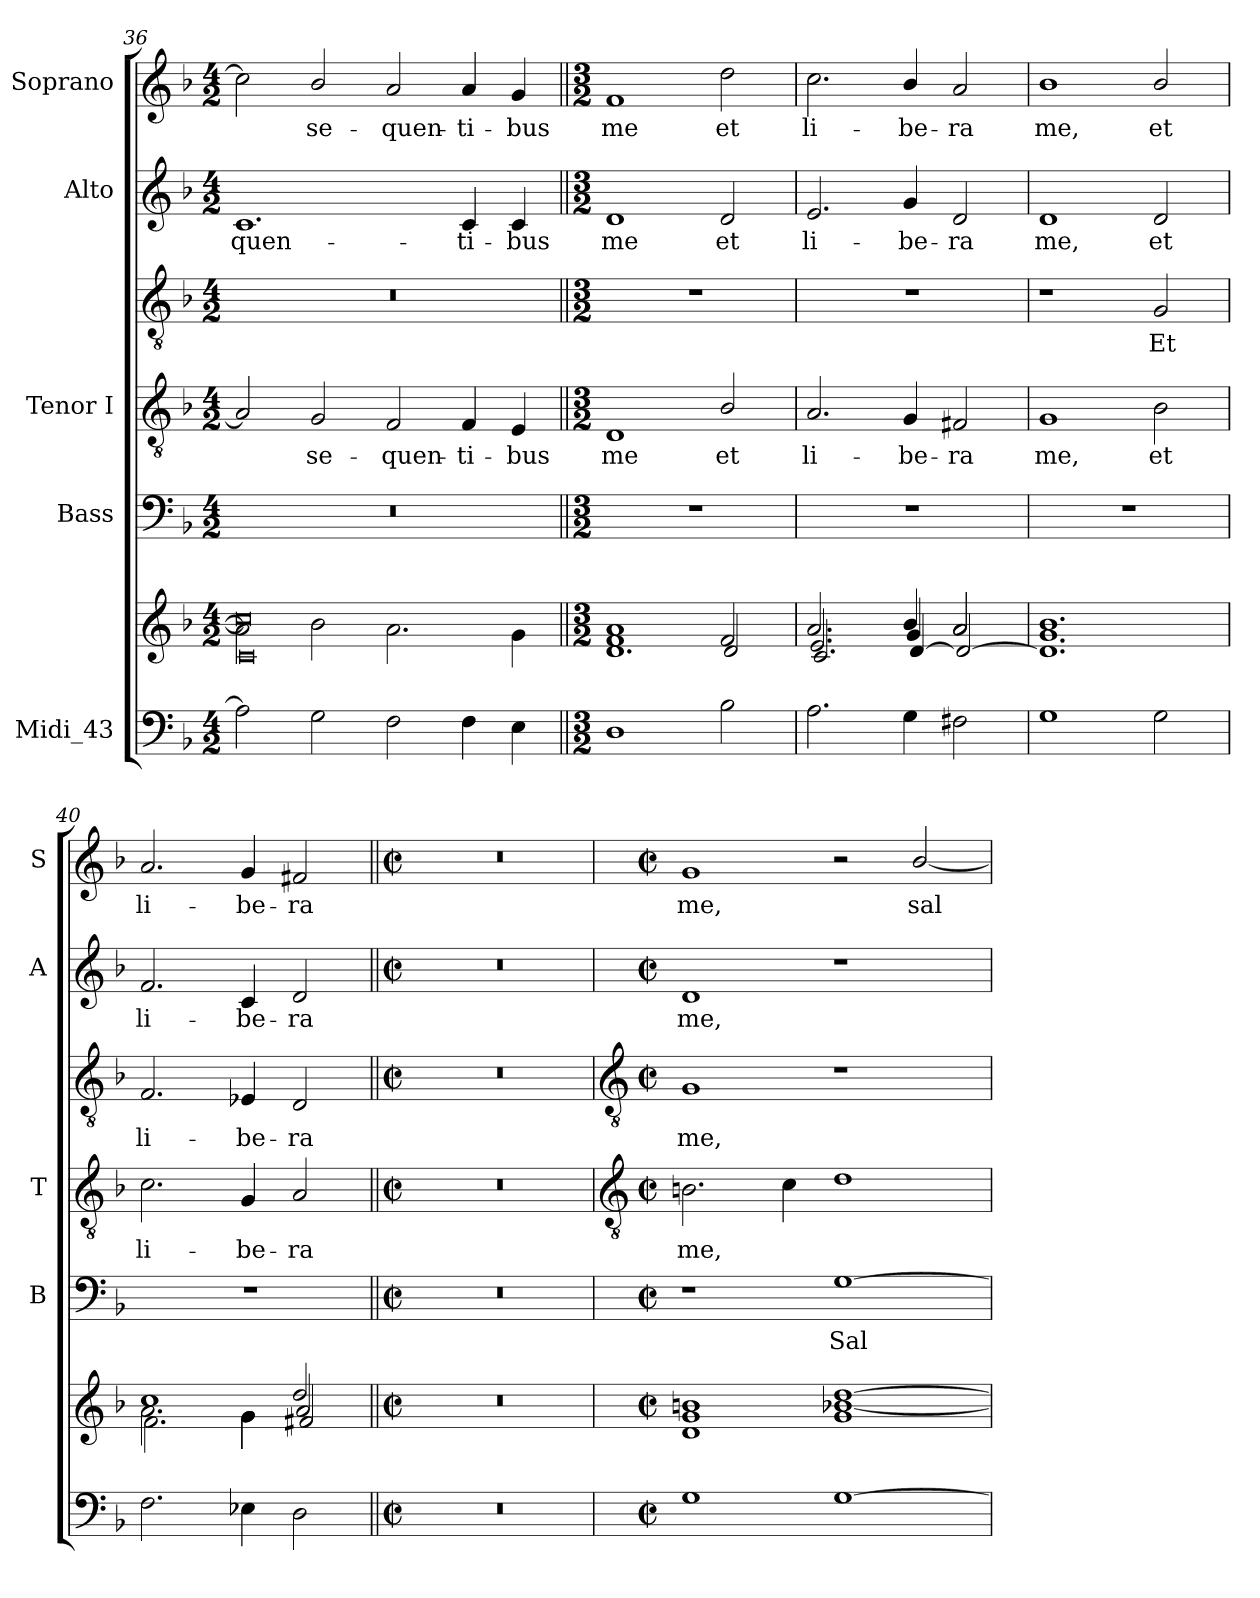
**kern	**kern	**kern	**text	**kern	**text	**kern	**text	**kern	**text	**kern	**text
*part5	*part5	*part4	*part4	*part3	*part3	*part3	*part3	*part2	*part2	*part1	*part1
*staff7	*staff6	*staff5	*staff5	*staff4	*staff4	*staff3	*staff3	*staff2	*staff2	*staff1	*staff1
*I"Midi_43	*	*I"Bass	*	*I"Tenor I	*	*	*	*I"Alto	*	*I"Soprano	*
*	*	*I'B	*	*I'T	*	*	*	*I'A	*	*I'S	*
!!LO:LB:g=z
*clefF4	*clefG2	*clefF4	*	*clefGv2	*	*clefGv2	*	*clefG2	*	*clefG2	*
*k[b-]	*k[b-]	*k[b-]	*	*k[b-]	*	*k[b-]	*	*k[b-]	*	*k[b-]	*
*F:	*F:	*F:	*	*F:	*	*F:	*	*F:	*	*F:	*
*M4/2	*M4/2	*M4/2	*	*M4/2	*	*M4/2	*	*M4/2	*	*M4/2	*
=36	=36	=36	=36	=36	=36	=36	=36	=36	=36	=36	=36
*	*^	*	*	*	*	*	*	*	*	*	*
*	*	*^	*	*	*	*	*	*	*	*	*	*
!	!	!	!	!	!	!	!	!	!	!	!LO:LY:b	!	!
2A]	0cc/]	2a\]	0c\	0r	.	2A]	.	0r	.	1.c	-quen-	2cc]	.
!	!	!	!	!	!	!	!LO:LY:b	!	!	!	!	!	!LO:LY:b
2G	.	2b-\	.	.	.	2G	se-	.	.	.	.	2b-/	se-
!	!	!	!	!	!	!	!LO:LY:b	!	!	!	!	!	!LO:LY:b
2F	.	2.a\	.	.	.	2F	-quen-	.	.	.	.	2a	-quen-
!	!	!	!	!	!	!	!LO:LY:b	!	!	!	!LO:LY:b	!	!LO:LY:b
4F	.	.	.	.	.	4F	-ti-	.	.	4c	-ti-	4a	-ti-
!	!	!	!	!	!	!	!LO:LY:b	!	!	!	!LO:LY:b	!	!LO:LY:b
4E	.	4g\	.	.	.	4E	-bus	.	.	4c	-bus	4g	-bus
=37||	=37||	=37||	=37||	=37||	=37||	=37||	=37||	=37||	=37||	=37||	=37||	=37||	=37||
*M3/2	*M3/2	*	*	*M3/2	*	*M3/2	*	*M3/2	*	*M3/2	*	*M3/2	*
!	!	!	!	!	!	!	!LO:LY:b	!	!	!	!LO:LY:b	!	!LO:LY:b
1D	1a/	1f\	1.d\	1.r	.	1D	me	1.r	.	1d	me	1f	me
!	!	!	!	!	!	!	!LO:LY:b	!	!	!	!LO:LY:b	!	!LO:LY:b
2B-	2f/	2d/	.	.	.	2B-/	et	.	.	2d	et	2dd	et
=38	=38	=38	=38	=38	=38	=38	=38	=38	=38	=38	=38	=38	=38
!	!	!	!	!	!	!	!LO:LY:b	!	!	!	!LO:LY:b	!	!LO:LY:b
2.A	2.a/	2.e/	2.c/	1.r	.	2.A	li-	1.r	.	2.e	li-	2.cc	li-
!	!	!	!	!	!	!	!LO:LY:b	!	!	!	!LO:LY:b	!	!LO:LY:b
4G	4b-/	4g/	[4d/	.	.	4G	-be-	.	.	4g	-be-	4b-/	-be-
!	!	!	!	!	!	!	!LO:LY:b	!	!	!	!LO:LY:b	!	!LO:LY:b
2F#X	2a/	2a/	2d/_	.	.	2F#X	-ra	.	.	2d	-ra	2a	-ra
=39	=39	=39	=39	=39	=39	=39	=39	=39	=39	=39	=39	=39	=39
!	!	!	!	!	!	!	!LO:LY:b	!	!	!	!LO:LY:b	!	!LO:LY:b
1G	1.b-/	1.g\	1.d\]	1.r	.	1G	me,	1r	.	1d	me,	1b-	me,
!	!	!	!	!	!	!	!LO:LY:b	!	!LO:LY:b	!	!LO:LY:b	!	!LO:LY:b
2G	.	.	.	.	.	2B-	et	2G	Et	2d	et	2b-/	et
=40	=40	=40	=40	=40	=40	=40	=40	=40	=40	=40	=40	=40	=40
!	!	!	!	!	!	!	!LO:LY:b	!	!LO:LY:b	!	!LO:LY:b	!	!LO:LY:b
2.F	1cc/	2.a\	2.f\	1.r	.	2.c	li-	2.F	li-	2.f	li-	2.a	li-
!	!	!	!	!	!	!	!LO:LY:b	!	!LO:LY:b	!	!LO:LY:b	!	!LO:LY:b
4E-X	.	4g\	4g\	.	.	4G	-be-	4E-X	-be-	4c	-be-	4g	-be-
!	!	!	!	!	!	!	!LO:LY:b	!	!LO:LY:b	!	!LO:LY:b	!	!LO:LY:b
2D	2dd/	2a/	2f#X/	.	.	2A	-ra	2D	-ra	2d	-ra	2f#X	-ra
*	*v	*v	*v	*	*	*	*	*	*	*	*	*	*
=41||	=41||	=41||	=41||	=41||	=41||	=41||	=41||	=41||	=41||	=41||	=41||
*M4/2	*M4/2	*M4/2	*	*M4/2	*	*M4/2	*	*M4/2	*	*M4/2	*
*met(c|)	*met(c|)	*met(c|)	*	*met(c|)	*	*met(c|)	*	*met(c|)	*	*met(c|)	*
0r	0r	0r	.	0r	.	0r	.	0r	.	0r	.
!!LO:LB:g=z
=42	=42	=42	=42	=42	=42	=42	=42	=42	=42	=42	=42
*	*	*	*	*clefGv2	*	*clefGv2	*	*	*	*	*
*M4/2	*M4/2	*M4/2	*	*M4/2	*	*M4/2	*	*M4/2	*	*M4/2	*
*met(c|)	*met(c|)	*met(c|)	*	*met(c|)	*	*met(c|)	*	*met(c|)	*	*met(c|)	*
*	*^	*	*	*	*	*	*	*	*	*	*
*	*	*^	*	*	*	*	*	*	*	*	*	*
!	!	!	!	!	!	!	!LO:LY:b	!	!LO:LY:b	!	!LO:LY:b	!	!LO:LY:b
1G	1bn/	1g/	1d/	1r	.	2.Bn	me,	1G	me,	1d	me,	1g	me,
.	.	.	.	.	.	4c	.	.	.	.	.	.	.
!	!	!	!	!	!LO:LY:b	!	!	!	!	!	!	!	!
[1G	[1dd\	[1b-X\	1g\	[1G	Sal-	1d	.	1r	.	1r	.	2r	.
!	!	!	!	!	!	!	!	!	!	!	!	!	!LO:LY:b
.	.	.	.	.	.	.	.	.	.	.	.	[2b-/	sal-
*	*v	*v	*v	*	*	*	*	*	*	*	*	*	*
=	=	=	=	=	=	=	=	=	=	=	=
*-	*-	*-	*-	*-	*-	*-	*-	*-	*-	*-	*-
